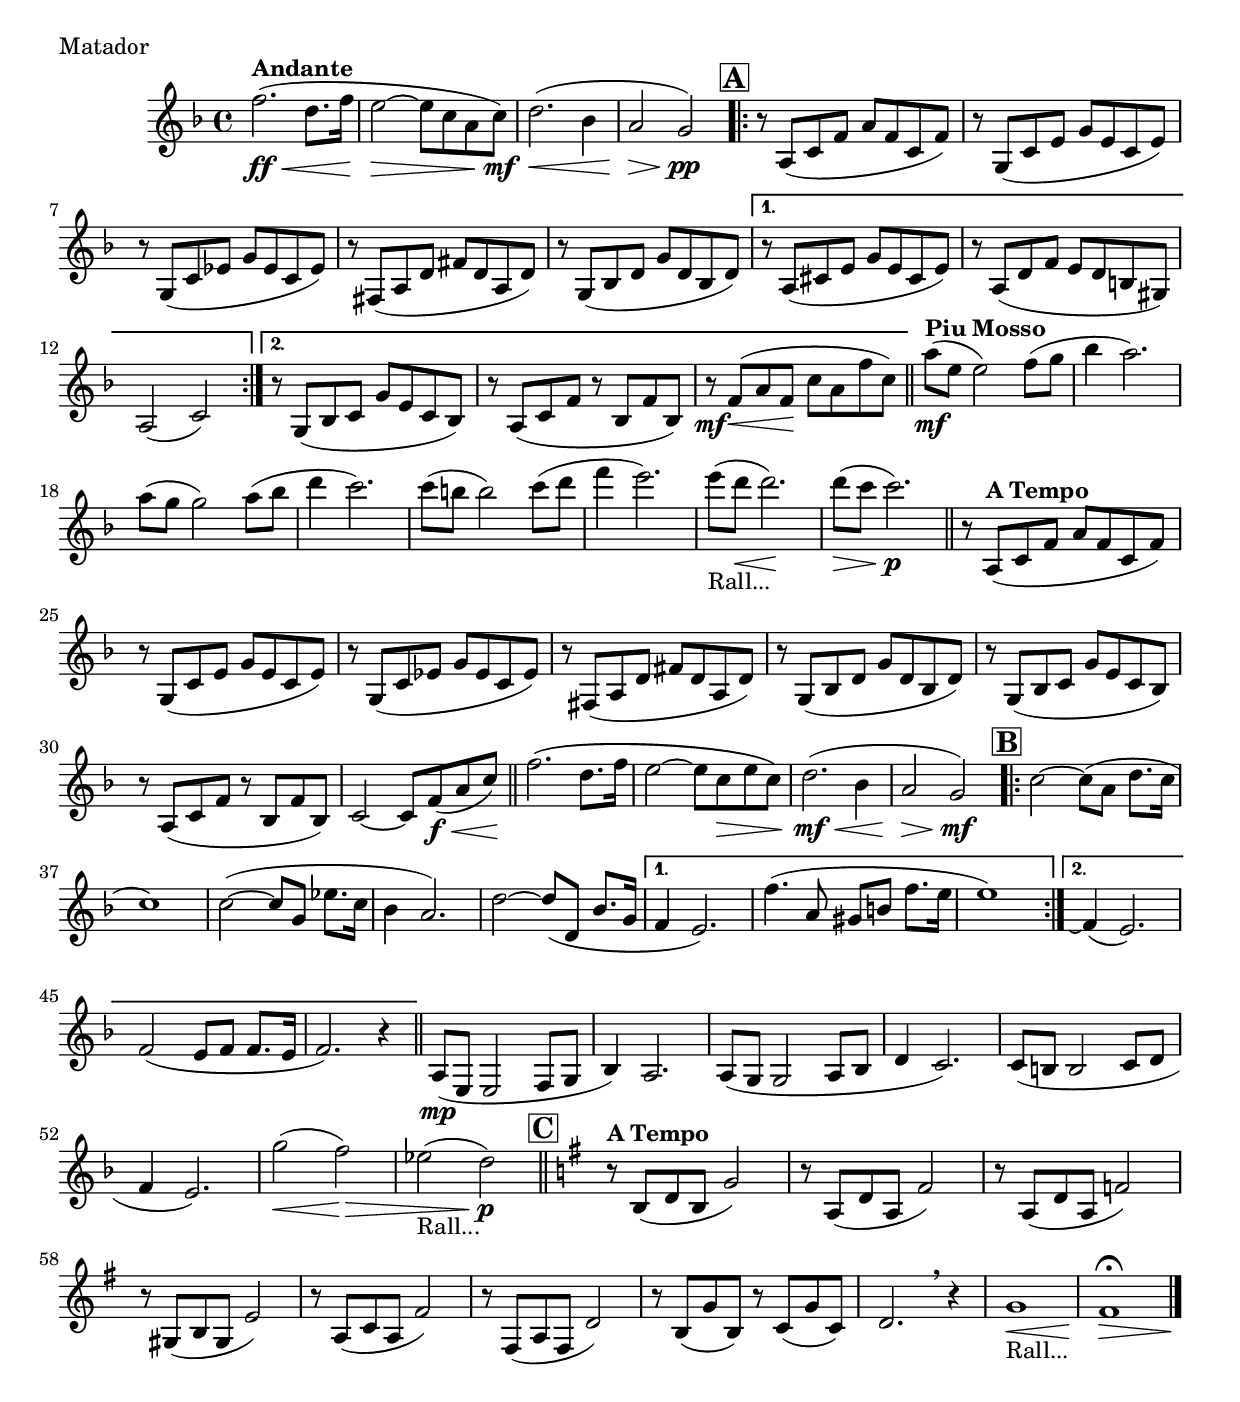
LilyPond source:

\version "2.18.0"
% When ready to include in collection:	1. Comment out top section with \Include file(s)
%					2. \midi section if present.
%Comment out from here
%{
\include "../../../Includes/Polis_format.ily"

%...to here
%}
  \score {

    % Svenska Polisens Marscher: 1. Matador   
    \relative c'' { 
    	    \key f \major \time 4/4 
    	    \compressFullBarRests
    	    \set Score.markFormatter = #format-mark-box-letters
    	    f2.\ff\<^\markup {\bold {Andante}} (d8. f16 |e2~\> e8 c a c)\mf
    	    d2.\< (bes4 |a2\> g)\pp
    	    
%Rehearsal mark A
	    \mark \default
    	    \repeat volta 2 {
    	    r8 a, (c f a f c f)|r8 g, (c e g e c e)|r8 g, (c ees g ees c ees) 
    	    r8 fis, (a d fis d a d) | r8 g, (bes d g d bes d) }
    	    	    \alternative {
    	    	    	    {r8 a (cis e g e cis e) |r8 a, (d f e d b gis) 
    	    	    	    a2 (c)}
    	    	    	    {r8 g (bes c g' e c bes) |r8 a (c f r bes, f' bes,) 
    	    	    	    r8\mf f'\< (a f\! c' a f' c) \bar "||"}
    	    	    }
    	    a'8\mf^\markup {\bold {Piu Mosso}} (e e2) f8 (g  |bes4 a2.)
    	    a8 (g g2) a8 (bes |d4 c2.) |c8 (b b2) c8 (d |f4 e2.) 
    	    e8_\markup {Rall...} (d\< d2.)\! |d8\> (c c2.\!)\p \bar "||"
    	    r8 a,,^\markup {\bold {A Tempo}}(c f a f c f)|r8 g, (c e g e c e)
    	    r8 g, (c ees g ees c ees) r8 fis, (a d fis d a d) 
    	    r8 g, (bes d g d bes d) |r8 g, (bes c g' e c bes)
    	    r8 a (c f r bes, f' bes,) c2~ c8 f\f\< (a c)\!
    	    \bar "||"
    	    f2. \(d8. f16 |e2~ e8 c\> e c\) |d2.\mf\< (bes4 |a2\> g)\!\mf
    	    
%Rehearsal mark B
	    \mark \default    	    
    	    \repeat volta 2 {
    	    c2~ c8 (a d8. c16 |c1) |c2~ (c8 g ees'8. c16 |bes4 a2.) 
    	    d2~ d8 (d, bes'8. g16 }
    	    \alternative {
    	    	    {f4 e2.) |f'4. (a,8 gis b f'8. e16 |e1)}
    	    	    { f,4\repeatTie (e2.) |f2 (e8 f f8. e16 |f2.) r4 \bar "||"}
    	    }	    
    	    a,8\mp (e e2 f8 g |bes4) a2. |a8 (g g2 a8 bes |d4 c2.) 
    	    c8 (b b2 c8 d |f4 e2.) |g'2\< (f)\> ees_\markup {Rall...} (d\p)\! 
    	    \bar "||"
    	    
%Rehearsal mark C
	    \mark \default    	    
    	    \key g \major
    	    r8^\markup {\bold {A Tempo}} b, (d b g'2) |r8 a, (d a fis'2) 
    	    r8 a, (d a f'2)|r8 gis, (b gis e'2) |r8 a, (c a fis'2)
    	    r8 fis, (a fis d'2)
    	    r8 b (g' b,) r c (g' c,)|d2.\breathe r4 |g1\<_\markup {Rall...} 
    	    fis\>\fermata <>\!
    	    \bar "|."

    }%end relative
    \header {
    	    piece = "Matador"
    	    composer = ""
    	}
  }%end score
